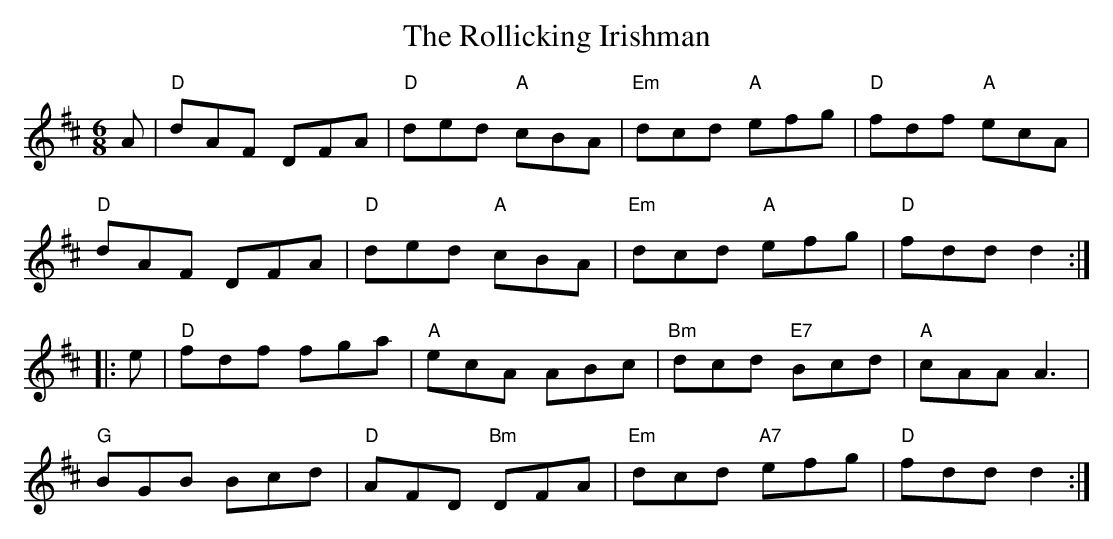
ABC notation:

X:1
T:The Rollicking Irishman
M:6/8
K:D
A|"D"dAF DFA|"D"ded "A"cBA|"Em"dcd "A"efg|"D"fdf "A"ecA|
"D"dAF DFA|"D"ded "A"cBA|"Em"dcd "A"efg|"D"fdd d2:|
|:e|"D"fdf fga|"A"ecA ABc|"Bm"dcd "E7"Bcd|"A"cAA A3|
"G"BGB Bcd|"D"AFD "Bm"DFA|"Em"dcd "A7"efg|"D"fdd d2:|
